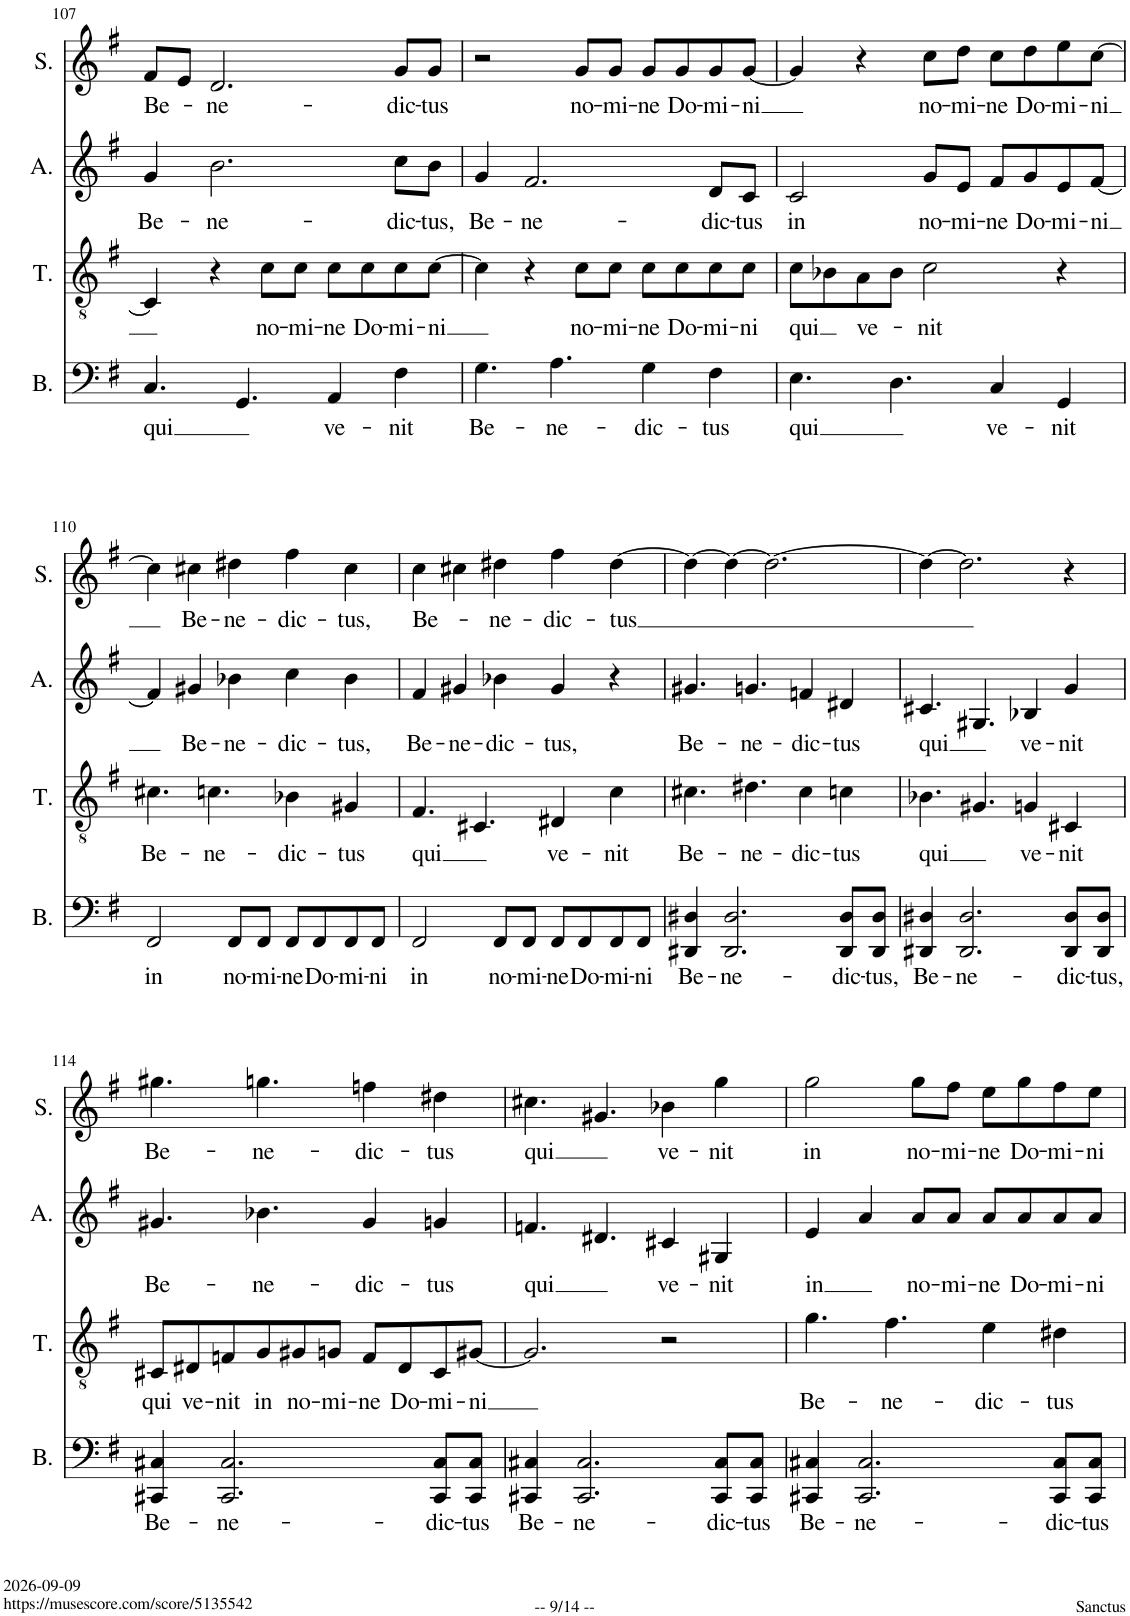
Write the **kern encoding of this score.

**kern	**text	**kern	**text	**kern	**text	**kern	**text
*part4	*part4	*part3	*part3	*part2	*part2	*part1	*part1
*staff4	*staff4	*staff3	*staff3	*staff2	*staff2	*staff1	*staff1
*I"Basso	*	*I"Tenor	*	*I"Alto	*	*I"Soprano	*
*I'B.	*	*I'T.	*	*I'A.	*	*I'S.	*
!!LO:PB:g=z
*clefF4	*	*clefGv2	*	*clefG2	*	*clefG2	*
*	*	*	*	*Trd1c2	*	*	*
*k[f#]	*	*k[f#]	*	*k[f#]	*	*k[f#]	*
*M5/4	*	*M5/4	*	*M5/4	*	*M5/4	*
=107	=107	=107	=107	=107	=107	=107	=107
!	!LO:LY:b	!	!	!	!LO:LY:b	!	!LO:LY:b
4.C/	qui	4C/]	.	4g/	Be-	8f#/L	Be-
.	.	.	.	.	.	8e/J	.
!	!	!	!	!	!LO:LY:b	!	!LO:LY:b
.	.	4r	.	2.b\	-ne-	2.d/	-ne-
4.GG/	.	.	.	.	.	.	.
!	!	!	!LO:LY:b	!	!	!	!
.	.	8c\L	no-	.	.	.	.
!	!	!	!LO:LY:b	!	!	!	!
.	.	8c\J	-mi-	.	.	.	.
!	!LO:LY:b	!	!LO:LY:b	!	!	!	!
4AA/	ve-	8c\L	-ne	.	.	.	.
!	!	!	!LO:LY:b	!	!	!	!
.	.	8c\	Do-	.	.	.	.
!	!LO:LY:b	!	!LO:LY:b	!	!LO:LY:b	!	!LO:LY:b
4F#\	-nit	8c\	-mi-	8cc\L	-dic-	8g/L	-dic-
!	!	!	!LO:LY:b	!	!LO:LY:b	!	!LO:LY:b
.	.	[8c\J	-ni	8b\J	-tus,	8g/J	-tus
=108	=108	=108	=108	=108	=108	=108	=108
!	!LO:LY:b	!	!	!	!LO:LY:b	!	!
4.G\	Be-	4c\]	.	4g/	Be-	2r	.
!	!	!	!	!	!LO:LY:b	!	!
.	.	4r	.	2.f#/	-ne-	.	.
!	!LO:LY:b	!	!	!	!	!	!
4.A\	-ne-	.	.	.	.	.	.
!	!	!	!LO:LY:b	!	!	!	!LO:LY:b
.	.	8c\L	no-	.	.	8g/L	no-
!	!	!	!LO:LY:b	!	!	!	!LO:LY:b
.	.	8c\J	-mi-	.	.	8g/J	-mi-
!	!LO:LY:b	!	!LO:LY:b	!	!	!	!LO:LY:b
4G\	-dic-	8c\L	-ne	.	.	8g/L	-ne
!	!	!	!LO:LY:b	!	!	!	!LO:LY:b
.	.	8c\	Do-	.	.	8g/	Do-
!	!LO:LY:b	!	!LO:LY:b	!	!LO:LY:b	!	!LO:LY:b
4F#\	-tus	8c\	-mi-	8d/L	-dic-	8g/	-mi-
!	!	!	!LO:LY:b	!	!LO:LY:b	!	!LO:LY:b
.	.	8c\J	-ni	8c/J	-tus	[8g/J	-ni
=109	=109	=109	=109	=109	=109	=109	=109
!	!LO:LY:b	!	!LO:LY:b	!	!LO:LY:b	!	!
4.E\	qui	8c\L	qui	2c/	in	4g/]	.
.	.	8B-X\	.	.	.	.	.
!	!	!	!LO:LY:b	!	!	!	!
.	.	8A\	ve-	.	.	4r	.
4.D\	.	8B-\J	.	.	.	.	.
!	!	!	!LO:LY:b	!	!LO:LY:b	!	!LO:LY:b
.	.	2c\	-nit	8g/L	no-	8cc\L	no-
!	!	!	!	!	!LO:LY:b	!	!LO:LY:b
.	.	.	.	8e/J	-mi-	8dd\J	-mi-
!	!LO:LY:b	!	!	!	!LO:LY:b	!	!LO:LY:b
4C/	ve-	.	.	8f#/L	-ne	8cc\L	-ne
!	!	!	!	!	!LO:LY:b	!	!LO:LY:b
.	.	.	.	8g/	Do-	8dd\	Do-
!	!LO:LY:b	!	!	!	!LO:LY:b	!	!LO:LY:b
4GG/	-nit	4r	.	8e/	-mi-	8ee\	-mi-
!	!	!	!	!	!LO:LY:b	!	!LO:LY:b
.	.	.	.	[8f#/J	-ni	[8cc\J	-ni
!!LO:LB:g=z
=110	=110	=110	=110	=110	=110	=110	=110
!	!LO:LY:b	!	!LO:LY:b	!	!	!	!
2FF#/	in	4.c#X\	Be-	4f#/]	.	4cc\]	.
!	!	!	!	!	!LO:LY:b	!	!LO:LY:b
.	.	.	.	4g#X/	Be-	4cc#X\	Be-
!	!	!	!LO:LY:b	!	!	!	!
.	.	4.cn\	-ne-	.	.	.	.
!	!LO:LY:b	!	!	!	!LO:LY:b	!	!LO:LY:b
8FF#/L	no-	.	.	4b-X\	-ne-	4dd#X\	-ne-
!	!LO:LY:b	!	!	!	!	!	!
8FF#/J	-mi-	.	.	.	.	.	.
!	!LO:LY:b	!	!LO:LY:b	!	!LO:LY:b	!	!LO:LY:b
8FF#/L	-ne	4B-X\	-dic-	4cc\	-dic-	4ff#\	-dic-
!	!LO:LY:b	!	!	!	!	!	!
8FF#/	Do-	.	.	.	.	.	.
!	!LO:LY:b	!	!LO:LY:b	!	!LO:LY:b	!	!LO:LY:b
8FF#/	-mi-	4G#X/	-tus	4b-\	-tus,	4cc#\	-tus,
!	!LO:LY:b	!	!	!	!	!	!
8FF#/J	-ni	.	.	.	.	.	.
=111	=111	=111	=111	=111	=111	=111	=111
!	!LO:LY:b	!	!LO:LY:b	!	!LO:LY:b	!	!LO:LY:b
2FF#/	in	4.F#/	qui	4f#/	Be-	4cc\	Be-
!	!	!	!	!	!LO:LY:b	!	!
.	.	.	.	4g#X/	-ne-	4cc#X\	.
.	.	4.C#X/	.	.	.	.	.
!	!LO:LY:b	!	!	!	!LO:LY:b	!	!LO:LY:b
8FF#/L	no-	.	.	4b-X\	-dic-	4dd#X\	-ne-
!	!LO:LY:b	!	!	!	!	!	!
8FF#/J	-mi-	.	.	.	.	.	.
!	!LO:LY:b	!	!LO:LY:b	!	!LO:LY:b	!	!LO:LY:b
8FF#/L	-ne	4D#X/	ve-	4g#/	-tus,	4ff#\	-dic-
!	!LO:LY:b	!	!	!	!	!	!
8FF#/	Do-	.	.	.	.	.	.
!	!LO:LY:b	!	!LO:LY:b	!	!	!	!LO:LY:b
8FF#/	-mi-	4c\	-nit	4r	.	[4dd#\	-tus
!	!LO:LY:b	!	!	!	!	!	!
8FF#/J	-ni	.	.	.	.	.	.
=112	=112	=112	=112	=112	=112	=112	=112
!	!LO:LY:b	!	!LO:LY:b	!	!LO:LY:b	!	!
4DD#X/ 4D#X/	Be-	4.c#X\	Be-	4.g#X/	Be-	4dd#\_	.
!	!LO:LY:b	!	!	!	!	!	!
2.DD#/ 2.D#/	-ne-	.	.	.	.	4dd#\_	.
!	!	!	!LO:LY:b	!	!LO:LY:b	!	!
.	.	4.d#X\	-ne-	4.gn/	-ne-	.	.
.	.	.	.	.	.	2.dd#\_	.
!	!	!	!LO:LY:b	!	!LO:LY:b	!	!
.	.	4c#\	-dic-	4fn/	-dic-	.	.
!	!LO:LY:b	!	!LO:LY:b	!	!LO:LY:b	!	!
8DD#/ 8D#/L	-dic-	4cn\	-tus	4d#X/	-tus	.	.
!	!LO:LY:b	!	!	!	!	!	!
8DD#/ 8D#/J	-tus,	.	.	.	.	.	.
=113	=113	=113	=113	=113	=113	=113	=113
!	!LO:LY:b	!	!LO:LY:b	!	!LO:LY:b	!	!
4DD#X/ 4D#X/	Be-	4.B-X\	qui	4.c#X/	qui	4dd#\_	.
!	!LO:LY:b	!	!	!	!	!	!
2.DD#/ 2.D#/	-ne-	.	.	.	.	2.dd#\]	.
.	.	4.G#X/	.	4.G#X/	.	.	.
!	!	!	!LO:LY:b	!	!LO:LY:b	!	!
.	.	4Gn/	ve-	4B-X/	ve-	.	.
!	!LO:LY:b	!	!LO:LY:b	!	!LO:LY:b	!	!
8DD#/ 8D#/L	-dic-	4C#X/	-nit	4g/	-nit	4r	.
!	!LO:LY:b	!	!	!	!	!	!
8DD#/ 8D#/J	-tus,	.	.	.	.	.	.
!!LO:LB:g=z
=114	=114	=114	=114	=114	=114	=114	=114
!	!LO:LY:b	!	!LO:LY:b	!	!LO:LY:b	!	!LO:LY:b
4CC#X/ 4C#X/	Be-	8C#X/L	qui	4.g#X/	Be-	4.gg#X\	Be-
!	!	!	!LO:LY:b	!	!	!	!
.	.	8D#X/	ve-	.	.	.	.
!	!LO:LY:b	!	!LO:LY:b	!	!	!	!
2.CC#/ 2.C#/	-ne-	8Fn/	-nit	.	.	.	.
!	!	!	!LO:LY:b	!	!LO:LY:b	!	!LO:LY:b
.	.	8G/	in	4.b-X\	-ne-	4.ggn\	-ne-
!	!	!	!LO:LY:b	!	!	!	!
.	.	8G#X/	no-	.	.	.	.
!	!	!	!LO:LY:b	!	!	!	!
.	.	8Gn/J	-mi-	.	.	.	.
!	!	!	!LO:LY:b	!	!LO:LY:b	!	!LO:LY:b
.	.	8F/L	-ne	4g#/	-dic-	4ffn\	-dic-
!	!	!	!LO:LY:b	!	!	!	!
.	.	8D#/	Do-	.	.	.	.
!	!LO:LY:b	!	!LO:LY:b	!	!LO:LY:b	!	!LO:LY:b
8CC#/ 8C#/L	-dic-	8C#/	-mi-	4gn/	-tus	4dd#X\	-tus
!	!LO:LY:b	!	!LO:LY:b	!	!	!	!
8CC#/ 8C#/J	-tus	[8G#X/J	-ni	.	.	.	.
=115	=115	=115	=115	=115	=115	=115	=115
!	!LO:LY:b	!	!	!	!LO:LY:b	!	!LO:LY:b
4CC#X/ 4C#X/	Be-	2.G#/]	.	4.fn/	qui	4.cc#X\	qui
!	!LO:LY:b	!	!	!	!	!	!
2.CC#/ 2.C#/	-ne-	.	.	.	.	.	.
.	.	.	.	4.d#X/	.	4.g#X/	.
!	!	!	!	!	!LO:LY:b	!	!LO:LY:b
.	.	2r	.	4c#X/	ve-	4b-X\	ve-
!	!LO:LY:b	!	!	!	!LO:LY:b	!	!LO:LY:b
8CC#/ 8C#/L	-dic-	.	.	4G#X/	-nit	4gg\	-nit
!	!LO:LY:b	!	!	!	!	!	!
8CC#/ 8C#/J	-tus	.	.	.	.	.	.
=116	=116	=116	=116	=116	=116	=116	=116
!	!LO:LY:b	!	!LO:LY:b	!	!LO:LY:b	!	!LO:LY:b
4CC#X/ 4C#X/	Be-	4.g\	Be-	4e/	in	2gg\	in
!	!LO:LY:b	!	!	!	!	!	!
2.CC#/ 2.C#/	-ne-	.	.	4a/	.	.	.
!	!	!	!LO:LY:b	!	!	!	!
.	.	4.f#\	-ne-	.	.	.	.
!	!	!	!	!	!LO:LY:b	!	!LO:LY:b
.	.	.	.	8a/L	no-	8gg\L	no-
!	!	!	!	!	!LO:LY:b	!	!LO:LY:b
.	.	.	.	8a/J	-mi-	8ff#\J	-mi-
!	!	!	!LO:LY:b	!	!LO:LY:b	!	!LO:LY:b
.	.	4e\	-dic-	8a/L	-ne	8ee\L	-ne
!	!	!	!	!	!LO:LY:b	!	!LO:LY:b
.	.	.	.	8a/	Do-	8gg\	Do-
!	!LO:LY:b	!	!LO:LY:b	!	!LO:LY:b	!	!LO:LY:b
8CC#/ 8C#/L	-dic-	4d#X\	-tus	8a/	-mi-	8ff#\	-mi-
!	!LO:LY:b	!	!	!	!LO:LY:b	!	!LO:LY:b
8CC#/ 8C#/J	-tus	.	.	8a/J	-ni	8ee\J	-ni
=	=	=	=	=	=	=	=
*-	*-	*-	*-	*-	*-	*-	*-
